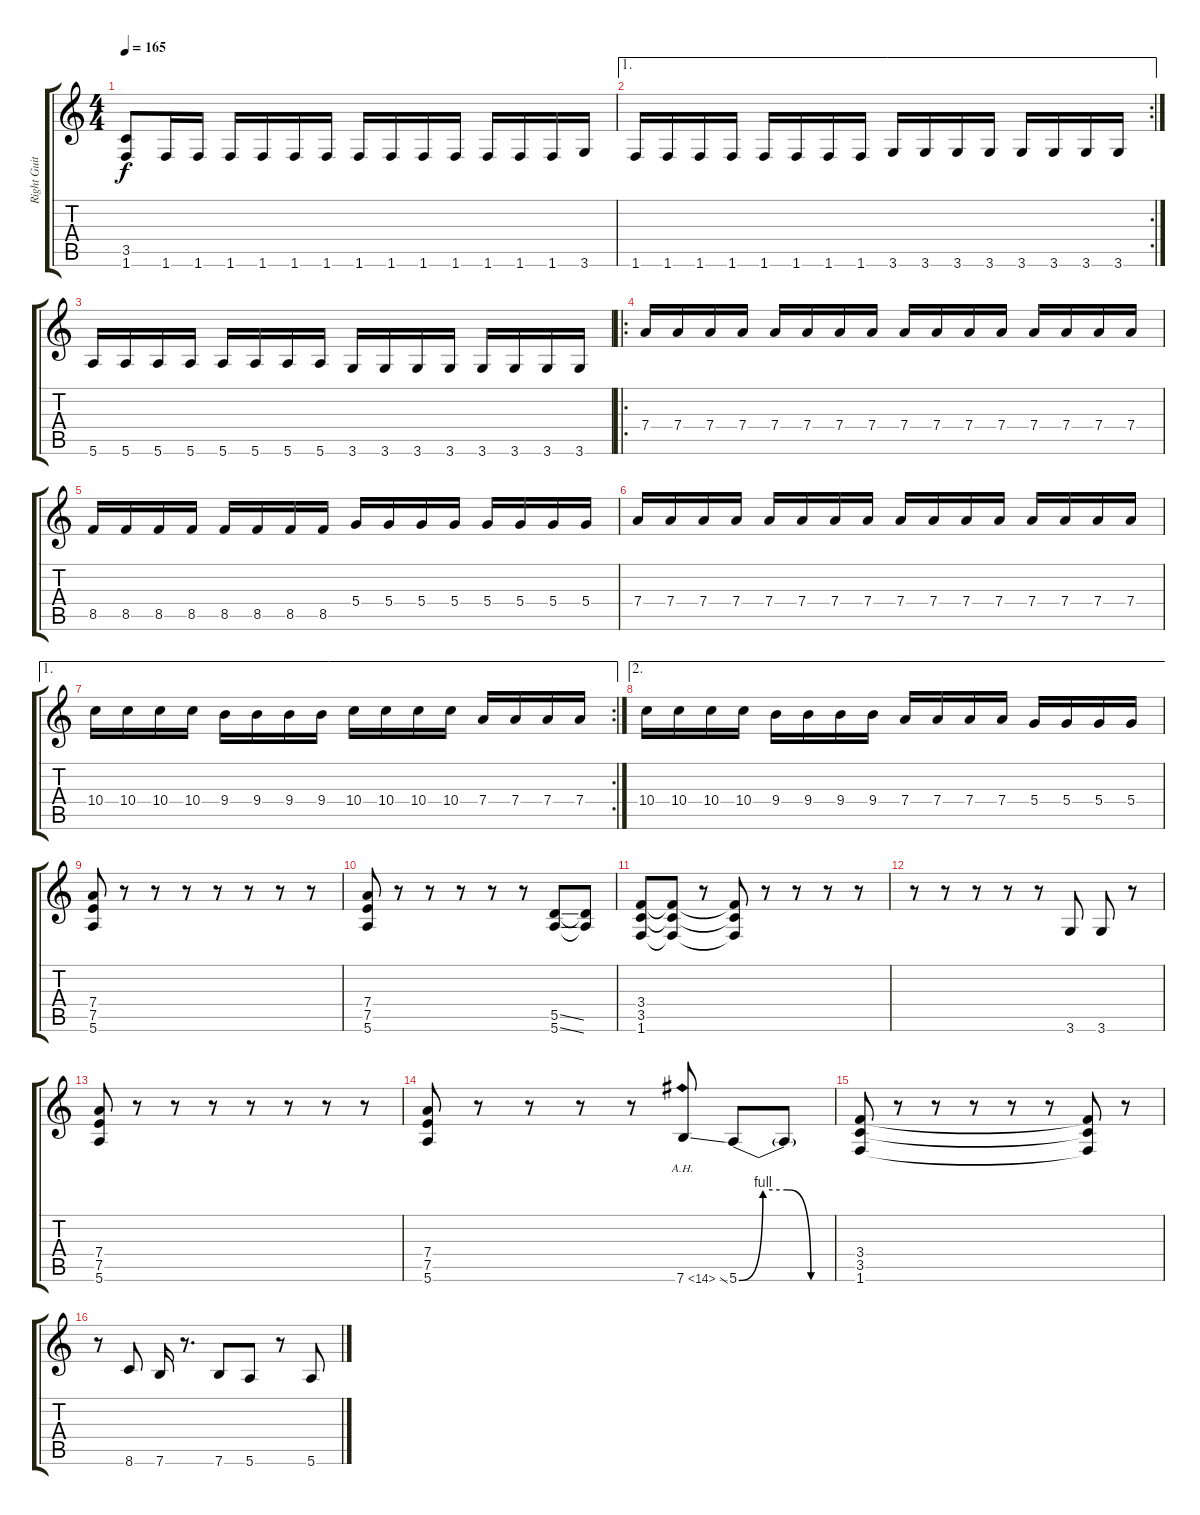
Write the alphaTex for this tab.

\track ("Right Guitar" "Right Guit") {instrument distortionguitar}
\staff {score tabs}
\tuning (E4 B3 G3 D3 A2 E2) {hide}
\ts (4 4)
\tempo 165
\clef g2
\ks c
(3.5 1.6).8{dy f} 1.6.16 1.6.16 1.6.16 1.6.16 1.6.16 1.6.16 1.6.16 1.6.16 1.6.16 1.6.16 1.6.16 1.6.16 1.6.16 3.6.16 |
\ae 1
\rc 2
1.6.16 1.6.16 1.6.16 1.6.16 1.6.16 1.6.16 1.6.16 1.6.16 3.6.16 3.6.16 3.6.16 3.6.16 3.6.16 3.6.16 3.6.16 3.6.16 |
5.6.16 5.6.16 5.6.16 5.6.16 5.6.16 5.6.16 5.6.16 5.6.16 3.6.16 3.6.16 3.6.16 3.6.16 3.6.16 3.6.16 3.6.16 3.6.16 |
\ro
7.4.16 7.4.16 7.4.16 7.4.16 7.4.16 7.4.16 7.4.16 7.4.16 7.4.16 7.4.16 7.4.16 7.4.16 7.4.16 7.4.16 7.4.16 7.4.16 |
8.5.16 8.5.16 8.5.16 8.5.16 8.5.16 8.5.16 8.5.16 8.5.16 5.4.16 5.4.16 5.4.16 5.4.16 5.4.16 5.4.16 5.4.16 5.4.16 |
7.4.16 7.4.16 7.4.16 7.4.16 7.4.16 7.4.16 7.4.16 7.4.16 7.4.16 7.4.16 7.4.16 7.4.16 7.4.16 7.4.16 7.4.16 7.4.16 |
\ae 1
\rc 2
10.4.16 10.4.16 10.4.16 10.4.16 9.4.16 9.4.16 9.4.16 9.4.16 10.4.16 10.4.16 10.4.16 10.4.16 7.4.16 7.4.16 7.4.16 7.4.16 |
\ae 2
10.4.16 10.4.16 10.4.16 10.4.16 9.4.16 9.4.16 9.4.16 9.4.16 7.4.16 7.4.16 7.4.16 7.4.16 5.4.16 5.4.16 5.4.16 5.4.16 |
(7.4 7.5 5.6).8{volume 13} r.8 r.8 r.8 r.8 r.8 r.8 r.8 |
(7.4 7.5 5.6).8 r.8 r.8 r.8 r.8 r.8 (5.5{ss} 5.6{ss}).8 (5.5{t} 5.6{t}).8 |
(3.4 3.5 1.6).8 (3.4{t} 3.5{t} 1.6{t}).8 r.8 (3.4{t} 3.5{t} 1.6{t}).8 r.8 r.8 r.8 r.8 |
r.8 r.8 r.8 r.8 r.8 3.6.8 3.6.8 r.8 |
(7.4 7.5 5.6).8 r.8 r.8 r.8 r.8 r.8 r.8 r.8 |
(7.4 7.5 5.6).8 r.8 r.8 r.8 r.8 7.6{ah 7 ss}.8{instrument guitarharmonics} 5.6{be (custom 0 0 15 4 30 4 45 0 60 0)}.8 5.6{t}.8 |
(3.4 3.5 1.6).8{instrument distortionguitar} r.8 r.8 r.8 r.8 r.8 (3.4{t} 3.5{t} 1.6{t}).8 r.8 |
r.8 8.6.8 7.6.16 r.8{d} 7.6.8 5.6.8 r.8 5.6.8
